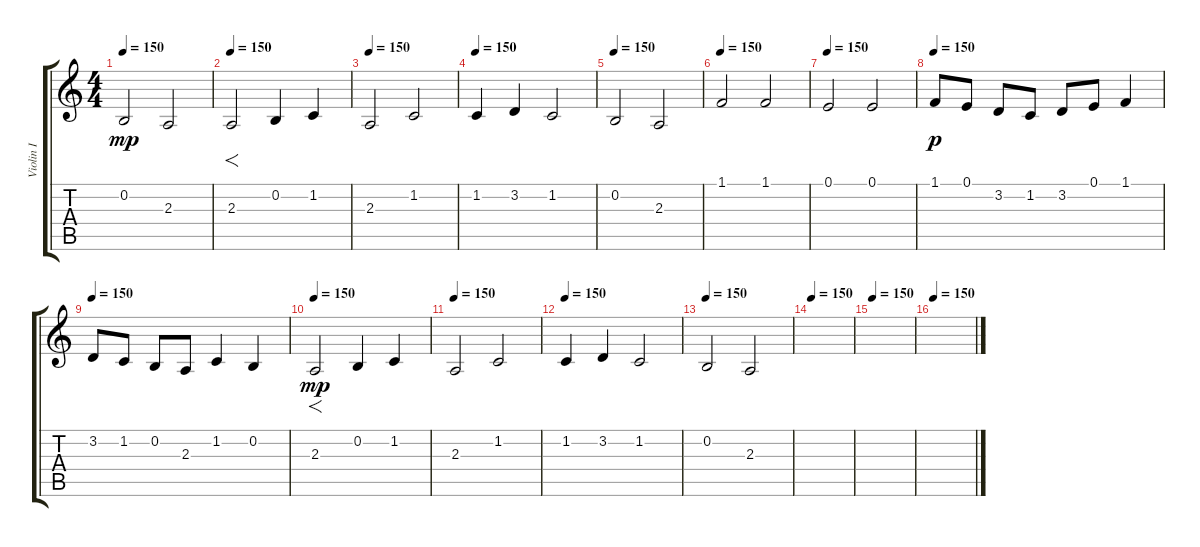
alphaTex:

\track ("Violin I" "Violin I") {instrument violin}
\staff {score tabs}
\tuning (E4 B3 G3 D3 A2 E2) {hide}
\ts (4 4)
\tempo 150
\clef g2
\ks c
0.2.2{dy mp} 2.3.2 |
\tempo 150
2.3.2{f} 0.2.4 1.2.4 |
\tempo 150
2.3.2 1.2.2 |
\tempo 150
1.2.4 3.2.4 1.2.2 |
\tempo 150
0.2.2 2.3.2 |
\tempo 150
1.1.2 1.1.2 |
\tempo 150
0.1.2 0.1.2 |
\tempo 150
1.1.8{dy p} 0.1.8 3.2.8 1.2.8 3.2.8 0.1.8 1.1.4 |
\tempo 150
3.2.8 1.2.8 0.2.8 2.3.8 1.2.4 0.2.4 |
\tempo 150
2.3.2{f dy mp} 0.2.4 1.2.4 |
\tempo 150
2.3.2 1.2.2 |
\tempo 150
1.2.4 3.2.4 1.2.2 |
\tempo 150
0.2.2 2.3.2 |
\tempo 150
|
\tempo 150
|
\tempo 150
